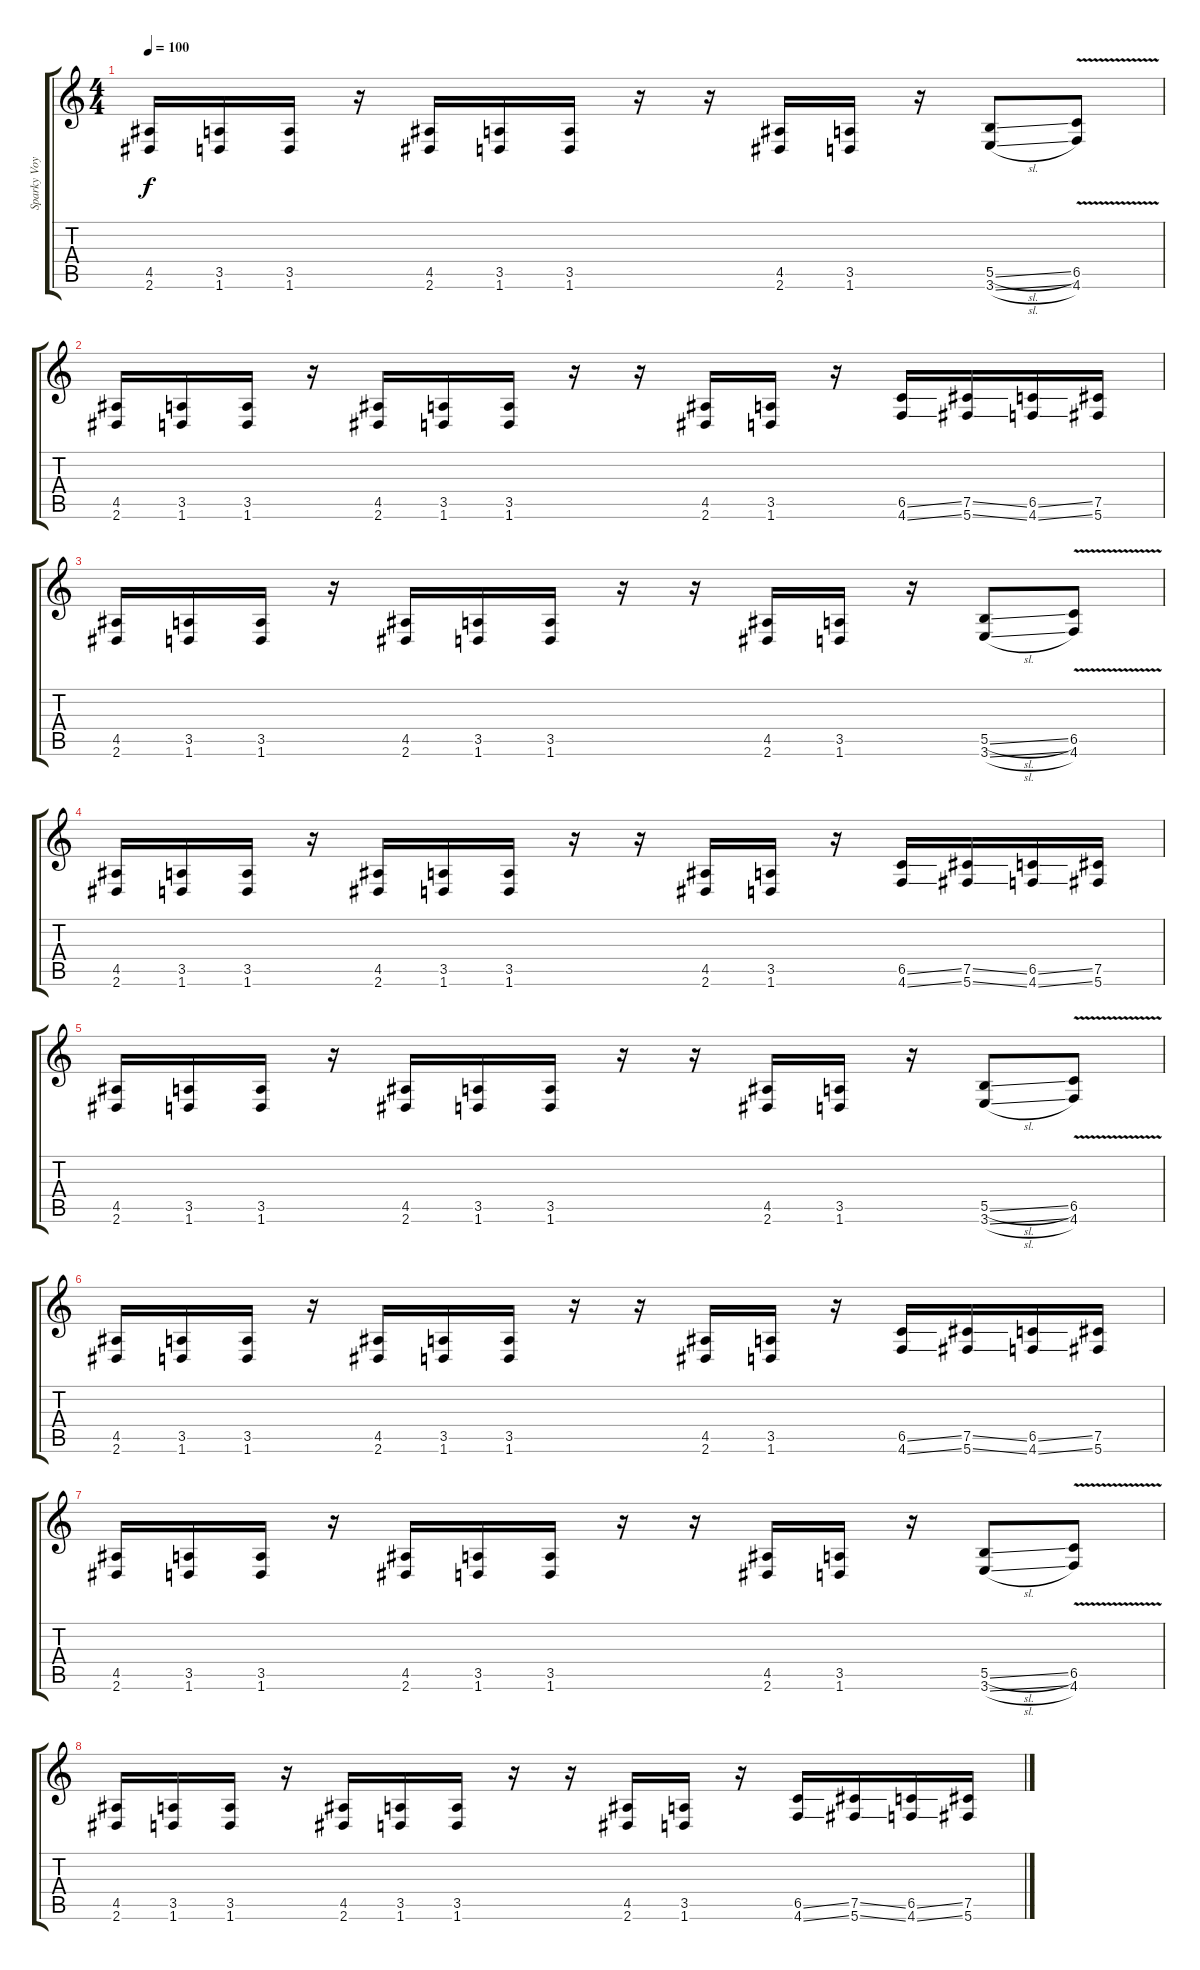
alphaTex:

\track ("Sparky Voyles" "Sparky Voy") {instrument distortionguitar}
\staff {score tabs}
\tuning (Db4 Ab3 E3 B2 Gb2 Db2) {hide}
\ts (4 4)
\tempo 100
\clef g2
\ks c
(4.5 2.6).16{dy f} (3.5 1.6).16 (3.5 1.6).16 r.16 (4.5 2.6).16 (3.5 1.6).16 (3.5 1.6).16 r.16 r.16 (4.5 2.6).16 (3.5 1.6).16 r.16 (5.5{sl} 3.6{sl}).8 (6.5{v} 4.6{v}).8 |
(4.5 2.6).16 (3.5 1.6).16 (3.5 1.6).16 r.16 (4.5 2.6).16 (3.5 1.6).16 (3.5 1.6).16 r.16 r.16 (4.5 2.6).16 (3.5 1.6).16 r.16 (6.5{ss} 4.6{ss}).16 (7.5{ss} 5.6{ss}).16 (6.5{ss} 4.6{ss}).16 (7.5 5.6).16 |
(4.5 2.6).16 (3.5 1.6).16 (3.5 1.6).16 r.16 (4.5 2.6).16 (3.5 1.6).16 (3.5 1.6).16 r.16 r.16 (4.5 2.6).16 (3.5 1.6).16 r.16 (5.5{sl} 3.6{sl}).8 (6.5{v} 4.6{v}).8 |
(4.5 2.6).16 (3.5 1.6).16 (3.5 1.6).16 r.16 (4.5 2.6).16 (3.5 1.6).16 (3.5 1.6).16 r.16 r.16 (4.5 2.6).16 (3.5 1.6).16 r.16 (6.5{ss} 4.6{ss}).16 (7.5{ss} 5.6{ss}).16 (6.5{ss} 4.6{ss}).16 (7.5 5.6).16 |
(4.5 2.6).16 (3.5 1.6).16 (3.5 1.6).16 r.16 (4.5 2.6).16 (3.5 1.6).16 (3.5 1.6).16 r.16 r.16 (4.5 2.6).16 (3.5 1.6).16 r.16 (5.5{sl} 3.6{sl}).8 (6.5{v} 4.6{v}).8 |
(4.5 2.6).16 (3.5 1.6).16 (3.5 1.6).16 r.16 (4.5 2.6).16 (3.5 1.6).16 (3.5 1.6).16 r.16 r.16 (4.5 2.6).16 (3.5 1.6).16 r.16 (6.5{ss} 4.6{ss}).16 (7.5{ss} 5.6{ss}).16 (6.5{ss} 4.6{ss}).16 (7.5 5.6).16 |
(4.5 2.6).16 (3.5 1.6).16 (3.5 1.6).16 r.16 (4.5 2.6).16 (3.5 1.6).16 (3.5 1.6).16 r.16 r.16 (4.5 2.6).16 (3.5 1.6).16 r.16 (5.5{sl} 3.6{sl}).8 (6.5{v} 4.6{v}).8 |
(4.5 2.6).16 (3.5 1.6).16 (3.5 1.6).16 r.16 (4.5 2.6).16 (3.5 1.6).16 (3.5 1.6).16 r.16 r.16 (4.5 2.6).16 (3.5 1.6).16 r.16 (6.5{ss} 4.6{ss}).16 (7.5{ss} 5.6{ss}).16 (6.5{ss} 4.6{ss}).16 (7.5 5.6).16
